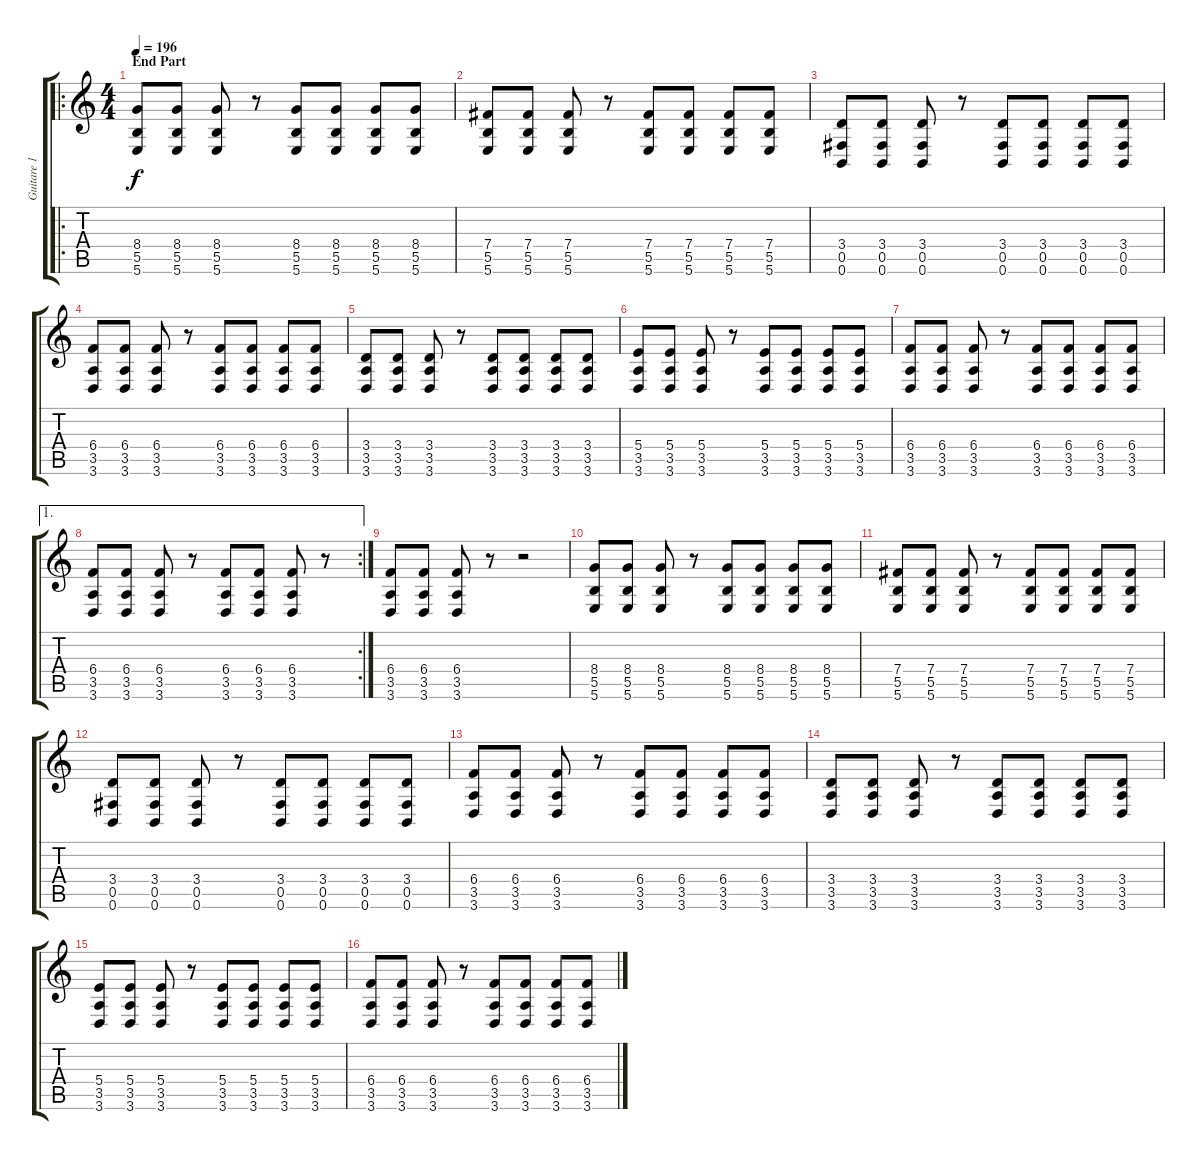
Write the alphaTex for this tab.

\track ("Guitare 1" "Guitare 1") {instrument distortionguitar}
\staff {score tabs}
\tuning (Db4 Ab3 E3 B2 Gb2 B1) {hide}
\ro
\ts (4 4)
\section ("" "End Part")
\tempo 196
\clef g2
\ks c
(8.4 5.5 5.6).8{dy f instrument overdrivenguitar} (8.4 5.5 5.6).8 (8.4 5.5 5.6).8 r.8 (8.4 5.5 5.6).8 (8.4 5.5 5.6).8 (8.4 5.5 5.6).8 (8.4 5.5 5.6).8 |
(7.4 5.5 5.6).8 (7.4 5.5 5.6).8 (7.4 5.5 5.6).8 r.8 (7.4 5.5 5.6).8 (7.4 5.5 5.6).8 (7.4 5.5 5.6).8 (7.4 5.5 5.6).8 |
(3.4 0.5 0.6).8 (3.4 0.5 0.6).8 (3.4 0.5 0.6).8 r.8 (3.4 0.5 0.6).8 (3.4 0.5 0.6).8 (3.4 0.5 0.6).8 (3.4 0.5 0.6).8 |
(6.4 3.5 3.6).8 (6.4 3.5 3.6).8 (6.4 3.5 3.6).8 r.8 (6.4 3.5 3.6).8 (6.4 3.5 3.6).8 (6.4 3.5 3.6).8 (6.4 3.5 3.6).8 |
(3.4 3.5 3.6).8 (3.4 3.5 3.6).8 (3.4 3.5 3.6).8 r.8 (3.4 3.5 3.6).8 (3.4 3.5 3.6).8 (3.4 3.5 3.6).8 (3.4 3.5 3.6).8 |
(5.4 3.5 3.6).8 (5.4 3.5 3.6).8 (5.4 3.5 3.6).8 r.8 (5.4 3.5 3.6).8 (5.4 3.5 3.6).8 (5.4 3.5 3.6).8 (5.4 3.5 3.6).8 |
(6.4 3.5 3.6).8 (6.4 3.5 3.6).8 (6.4 3.5 3.6).8 r.8 (6.4 3.5 3.6).8 (6.4 3.5 3.6).8 (6.4 3.5 3.6).8 (6.4 3.5 3.6).8 |
\ae 1
\rc 2
(6.4 3.5 3.6).8 (6.4 3.5 3.6).8 (6.4 3.5 3.6).8 r.8 (6.4 3.5 3.6).8 (6.4 3.5 3.6).8 (6.4 3.5 3.6).8 r.8 |
(6.4 3.5 3.6).8 (6.4 3.5 3.6).8 (6.4 3.5 3.6).8 r.8 r.2 |
(8.4 5.5 5.6).8{instrument distortionguitar} (8.4 5.5 5.6).8 (8.4 5.5 5.6).8 r.8 (8.4 5.5 5.6).8 (8.4 5.5 5.6).8 (8.4 5.5 5.6).8 (8.4 5.5 5.6).8 |
(7.4 5.5 5.6).8 (7.4 5.5 5.6).8 (7.4 5.5 5.6).8 r.8 (7.4 5.5 5.6).8 (7.4 5.5 5.6).8 (7.4 5.5 5.6).8 (7.4 5.5 5.6).8 |
(3.4 0.5 0.6).8 (3.4 0.5 0.6).8 (3.4 0.5 0.6).8 r.8 (3.4 0.5 0.6).8 (3.4 0.5 0.6).8 (3.4 0.5 0.6).8 (3.4 0.5 0.6).8 |
(6.4 3.5 3.6).8 (6.4 3.5 3.6).8 (6.4 3.5 3.6).8 r.8 (6.4 3.5 3.6).8 (6.4 3.5 3.6).8 (6.4 3.5 3.6).8 (6.4 3.5 3.6).8 |
(3.4 3.5 3.6).8 (3.4 3.5 3.6).8 (3.4 3.5 3.6).8 r.8 (3.4 3.5 3.6).8 (3.4 3.5 3.6).8 (3.4 3.5 3.6).8 (3.4 3.5 3.6).8 |
(5.4 3.5 3.6).8 (5.4 3.5 3.6).8 (5.4 3.5 3.6).8 r.8 (5.4 3.5 3.6).8 (5.4 3.5 3.6).8 (5.4 3.5 3.6).8 (5.4 3.5 3.6).8 |
(6.4 3.5 3.6).8 (6.4 3.5 3.6).8 (6.4 3.5 3.6).8 r.8 (6.4 3.5 3.6).8 (6.4 3.5 3.6).8 (6.4 3.5 3.6).8 (6.4 3.5 3.6).8
